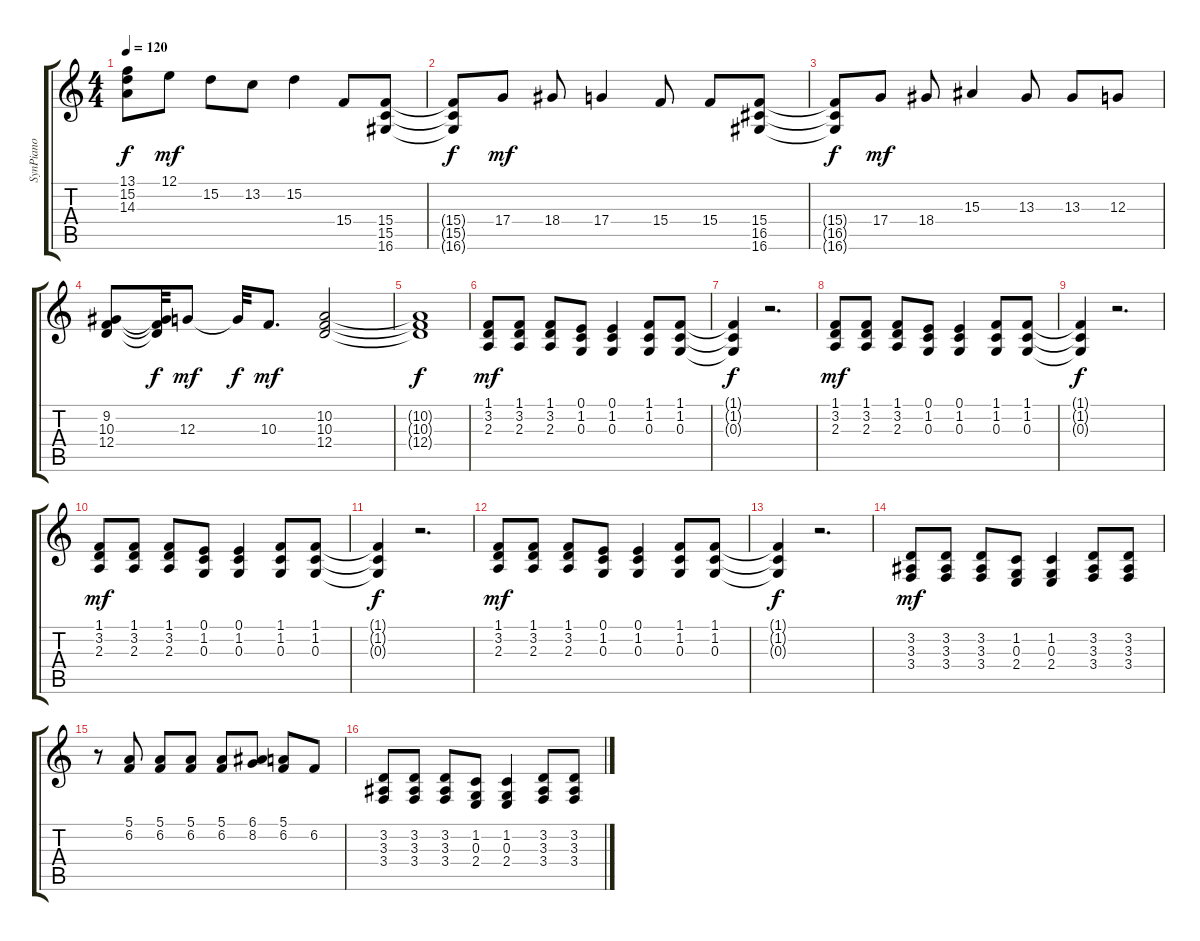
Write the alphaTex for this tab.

\track ("SynPiano" "SynPiano") {solo instrument electricgrandpiano}
\staff {score tabs}
\tuning (E4 B3 G3 D3 A2 E2) {hide}
\ts (4 4)
\tempo 120
\clef g2
\ks c
(13.1{t} 15.2{t} 14.3{t}).8{dy f} 12.1.8{dy mf} 15.2.8 13.2.8 15.2.4 15.4.8 (15.4 15.5 16.6).8 |
(15.4{t} 15.5{t} 16.6{t}).8{dy f} 17.4.8{dy mf} 18.4.8 17.4.4 15.4.8 15.4.8 (15.4 16.5 16.6).8 |
(15.4{t} 16.5{t} 16.6{t}).8{dy f} 17.4.8{dy mf} 18.4.8 15.3.4 13.3.8 13.3.8 12.3.8 |
(9.2 10.3 12.4).8 (9.2{t} 10.3{t} 12.4{t}).32{dy f} 12.3.8{dy mf} 12.3{t}.32{dy f} 10.3.8{d dy mf} (10.2 10.3 12.4).2 |
(10.2{t} 10.3{t} 12.4{t}).1{dy f} |
(1.1 3.2 2.3).8{dy mf} (1.1 3.2 2.3).8 (1.1 3.2 2.3).8 (0.1 1.2 0.3).8 (0.1 1.2 0.3).4 (1.1 1.2 0.3).8 (1.1 1.2 0.3).8 |
(1.1{t} 1.2{t} 0.3{t}).4{dy f} r.2{d} |
(1.1 3.2 2.3).8{dy mf} (1.1 3.2 2.3).8 (1.1 3.2 2.3).8 (0.1 1.2 0.3).8 (0.1 1.2 0.3).4 (1.1 1.2 0.3).8 (1.1 1.2 0.3).8 |
(1.1{t} 1.2{t} 0.3{t}).4{dy f} r.2{d} |
(1.1 3.2 2.3).8{dy mf} (1.1 3.2 2.3).8 (1.1 3.2 2.3).8 (0.1 1.2 0.3).8 (0.1 1.2 0.3).4 (1.1 1.2 0.3).8 (1.1 1.2 0.3).8 |
(1.1{t} 1.2{t} 0.3{t}).4{dy f} r.2{d} |
(1.1 3.2 2.3).8{dy mf} (1.1 3.2 2.3).8 (1.1 3.2 2.3).8 (0.1 1.2 0.3).8 (0.1 1.2 0.3).4 (1.1 1.2 0.3).8 (1.1 1.2 0.3).8 |
(1.1{t} 1.2{t} 0.3{t}).4{dy f} r.2{d} |
(3.2 3.3 3.4).8{dy mf} (3.2 3.3 3.4).8 (3.2 3.3 3.4).8 (1.2 0.3 2.4).8 (1.2 0.3 2.4).4 (3.2 3.3 3.4).8 (3.2 3.3 3.4).8 |
r.8 (5.1 6.2).8 (5.1 6.2).8 (5.1 6.2).8 (5.1 6.2).8 (6.1 8.2).8 (5.1 6.2).8 6.2.8 |
(3.2 3.3 3.4).8 (3.2 3.3 3.4).8 (3.2 3.3 3.4).8 (1.2 0.3 2.4).8 (1.2 0.3 2.4).4 (3.2 3.3 3.4).8 (3.2 3.3 3.4).8
